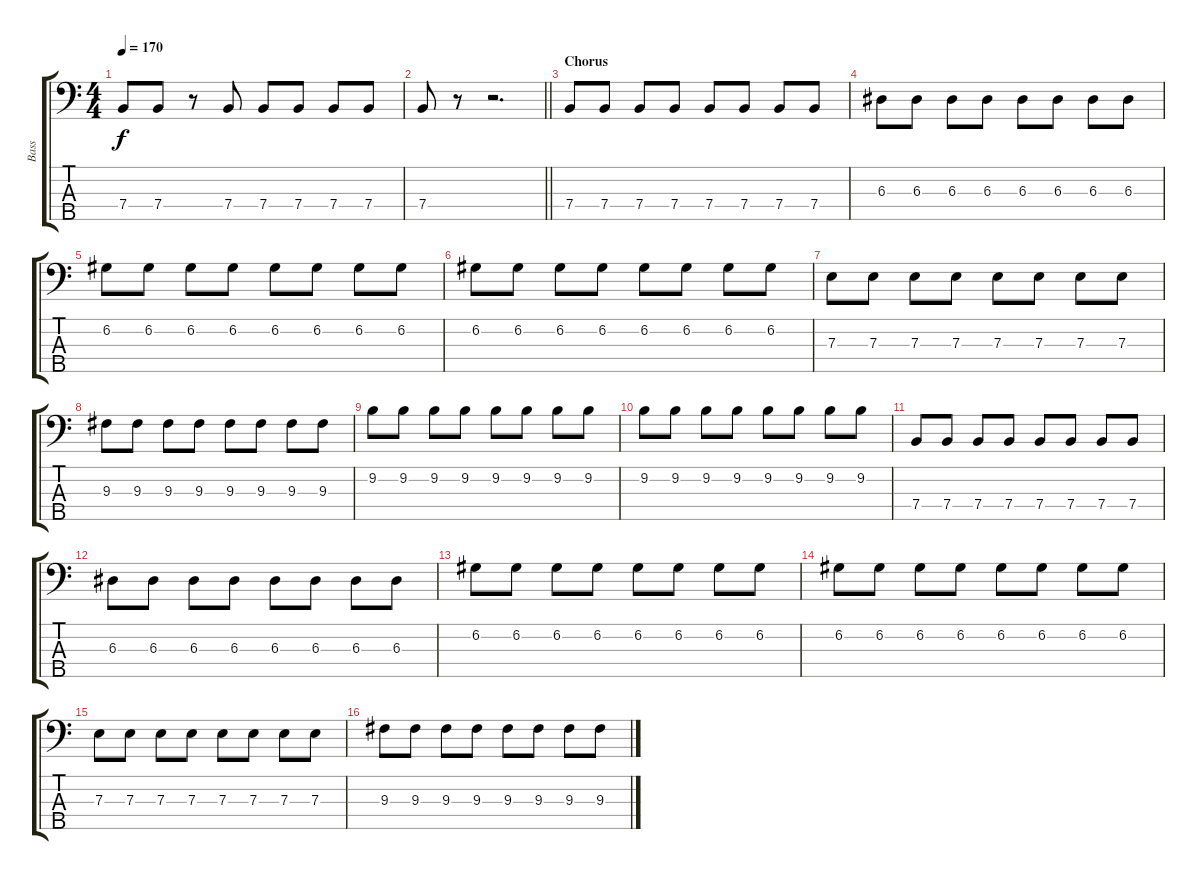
\track ("Bass" "Bass") {instrument slapbass2}
\staff {score tabs}
\tuning (G2 D2 A1 E1 B0) {hide}
\ts (4 4)
\tempo 170
\clef f4
\ks c
7.4.8{dy f} 7.4.8 r.8 7.4.8 7.4.8 7.4.8 7.4.8 7.4.8 |
\barLineRight lightlight
7.4.8 r.8 r.2{d} |
\section ("" "Chorus")
7.4.8 7.4.8 7.4.8 7.4.8 7.4.8 7.4.8 7.4.8 7.4.8 |
6.3.8 6.3.8 6.3.8 6.3.8 6.3.8 6.3.8 6.3.8 6.3.8 |
6.2.8 6.2.8 6.2.8 6.2.8 6.2.8 6.2.8 6.2.8 6.2.8 |
6.2.8 6.2.8 6.2.8 6.2.8 6.2.8 6.2.8 6.2.8 6.2.8 |
7.3.8 7.3.8 7.3.8 7.3.8 7.3.8 7.3.8 7.3.8 7.3.8 |
9.3.8 9.3.8 9.3.8 9.3.8 9.3.8 9.3.8 9.3.8 9.3.8 |
9.2.8 9.2.8 9.2.8 9.2.8 9.2.8 9.2.8 9.2.8 9.2.8 |
9.2.8 9.2.8 9.2.8 9.2.8 9.2.8 9.2.8 9.2.8 9.2.8 |
7.4.8 7.4.8 7.4.8 7.4.8 7.4.8 7.4.8 7.4.8 7.4.8 |
6.3.8 6.3.8 6.3.8 6.3.8 6.3.8 6.3.8 6.3.8 6.3.8 |
6.2.8 6.2.8 6.2.8 6.2.8 6.2.8 6.2.8 6.2.8 6.2.8 |
6.2.8 6.2.8 6.2.8 6.2.8 6.2.8 6.2.8 6.2.8 6.2.8 |
7.3.8 7.3.8 7.3.8 7.3.8 7.3.8 7.3.8 7.3.8 7.3.8 |
9.3.8 9.3.8 9.3.8 9.3.8 9.3.8 9.3.8 9.3.8 9.3.8
